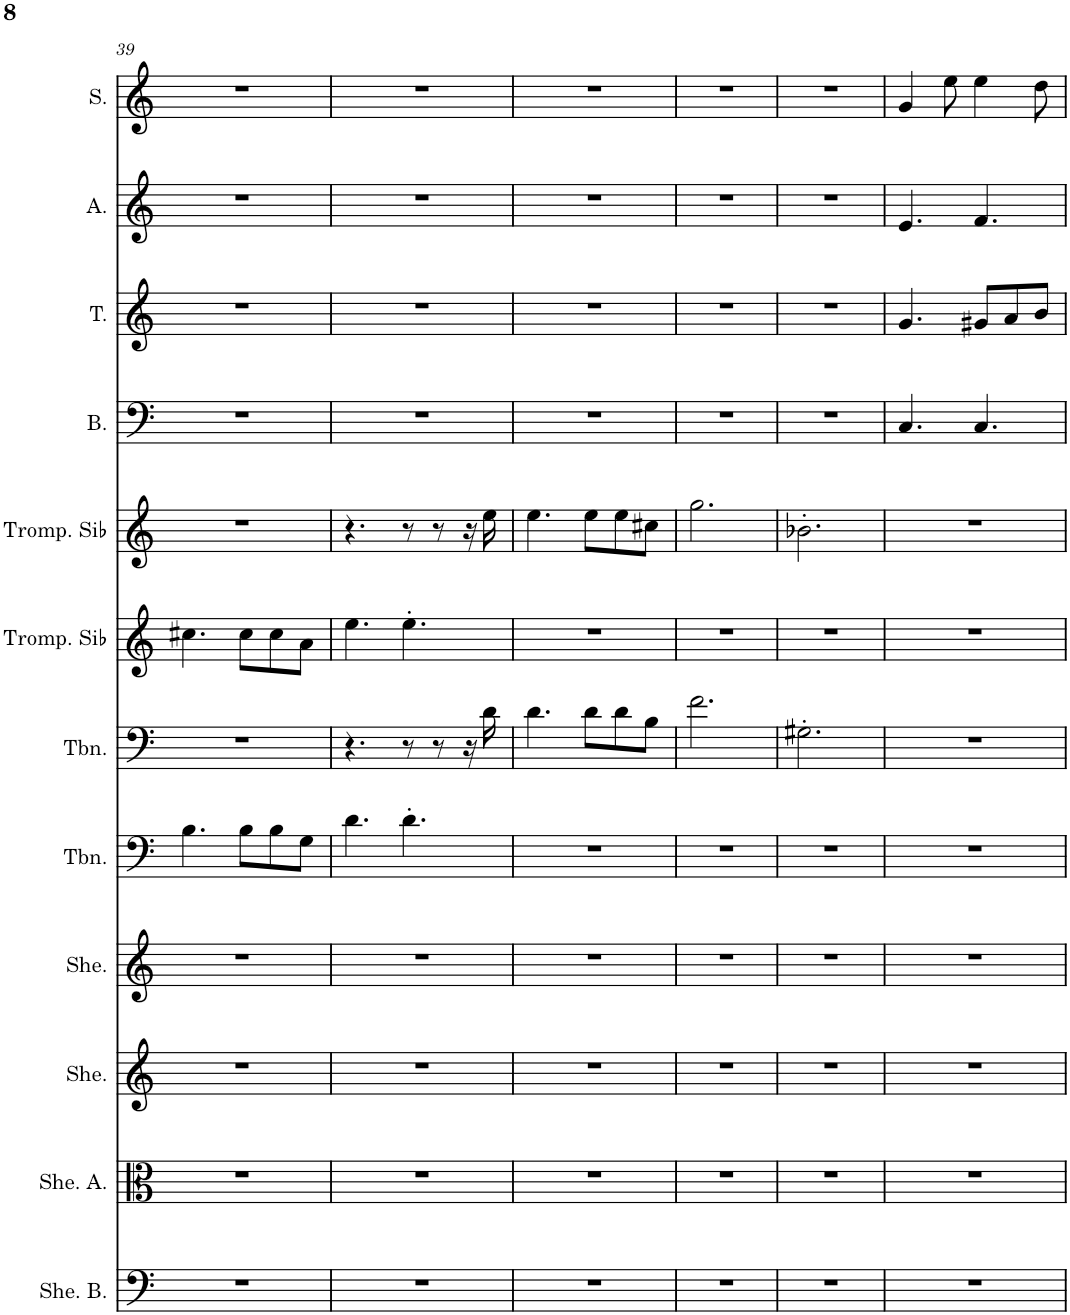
**kern	**kern	**kern	**kern	**kern	**kern	**kern	**kern	**kern	**kern	**kern	**kern
*part12	*part11	*part10	*part9	*part8	*part7	*part6	*part5	*part4	*part3	*part2	*part1
*staff12	*staff11	*staff10	*staff9	*staff8	*staff7	*staff6	*staff5	*staff4	*staff3	*staff2	*staff1
*I"Sheng Basse, Harmoniu	*I"Sheng Alto, Harmoniu	*I"Sheng, Harmoniu	*I"Sheng, Reed-Org	*I"Trombone, Solo Bas	*I"Trombone, Solo Ten	*I"Trompette en Sib, Solo Alt	*I"Trompette en Sib, Solo Sop	*I"Basse	*I"Tenor	*I"Alto	*I"Soprano
*I'She. B.	*I'She. A.	*I'She.	*I'She.	*I'Tbn.	*I'Tbn.	*I'Tromp. Sib	*I'Tromp. Sib	*I'B.	*I'T.	*I'A.	*I'S.
!!LO:PB:g=z
*clefF4	*clefC3	*clefG2	*clefG2	*clefF4	*clefF4	*clefG2	*clefG2	*clefF4	*clefG2	*clefG2	*clefG2
*	*	*	*	*	*	*Trd1c2	*Trd1c2	*	*	*	*
*k[]	*k[]	*k[]	*k[]	*k[]	*k[]	*k[]	*k[]	*k[]	*k[]	*k[]	*k[]
*M6/8	*M6/8	*M6/8	*M6/8	*M6/8	*M6/8	*M6/8	*M6/8	*M6/8	*M6/8	*M6/8	*M6/8
=39	=39	=39	=39	=39	=39	=39	=39	=39	=39	=39	=39
2.r	2.r	2.r	2.r	4.B\	2.r	4.cc#X\	2.r	2.r	2.r	2.r	2.r
.	.	.	.	8B\L	.	8cc#\L	.	.	.	.	.
.	.	.	.	8B\	.	8cc#\	.	.	.	.	.
.	.	.	.	8G\J	.	8a\J	.	.	.	.	.
=40	=40	=40	=40	=40	=40	=40	=40	=40	=40	=40	=40
2.r	2.r	2.r	2.r	4.d\	4.r	4.ee\	4.r	2.r	2.r	2.r	2.r
.	.	.	.	4.d'\	8r	4.ee'\	8r	.	.	.	.
.	.	.	.	.	8r	.	8r	.	.	.	.
.	.	.	.	.	16r	.	16r	.	.	.	.
.	.	.	.	.	16d\	.	16ee\	.	.	.	.
=41	=41	=41	=41	=41	=41	=41	=41	=41	=41	=41	=41
2.r	2.r	2.r	2.r	2.r	4.d\	2.r	4.ee\	2.r	2.r	2.r	2.r
.	.	.	.	.	8d\L	.	8ee\L	.	.	.	.
.	.	.	.	.	8d\	.	8ee\	.	.	.	.
.	.	.	.	.	8B\J	.	8cc#X\J	.	.	.	.
=42	=42	=42	=42	=42	=42	=42	=42	=42	=42	=42	=42
2.r	2.r	2.r	2.r	2.r	2.f\	2.r	2.gg\	2.r	2.r	2.r	2.r
=43	=43	=43	=43	=43	=43	=43	=43	=43	=43	=43	=43
2.r	2.r	2.r	2.r	2.r	2.G#X'\	2.r	2.b-X'\	2.r	2.r	2.r	2.r
=44	=44	=44	=44	=44	=44	=44	=44	=44	=44	=44	=44
2.r	2.r	2.r	2.r	2.r	2.r	2.r	2.r	4.C/	4.g/	4.e/	4g/
.	.	.	.	.	.	.	.	.	.	.	8ee\
.	.	.	.	.	.	.	.	4.C/	8g#X/L	4.f/	4ee\
.	.	.	.	.	.	.	.	.	8a/	.	.
.	.	.	.	.	.	.	.	.	8b/J	.	8dd\
=	=	=	=	=	=	=	=	=	=	=	=
*-	*-	*-	*-	*-	*-	*-	*-	*-	*-	*-	*-
